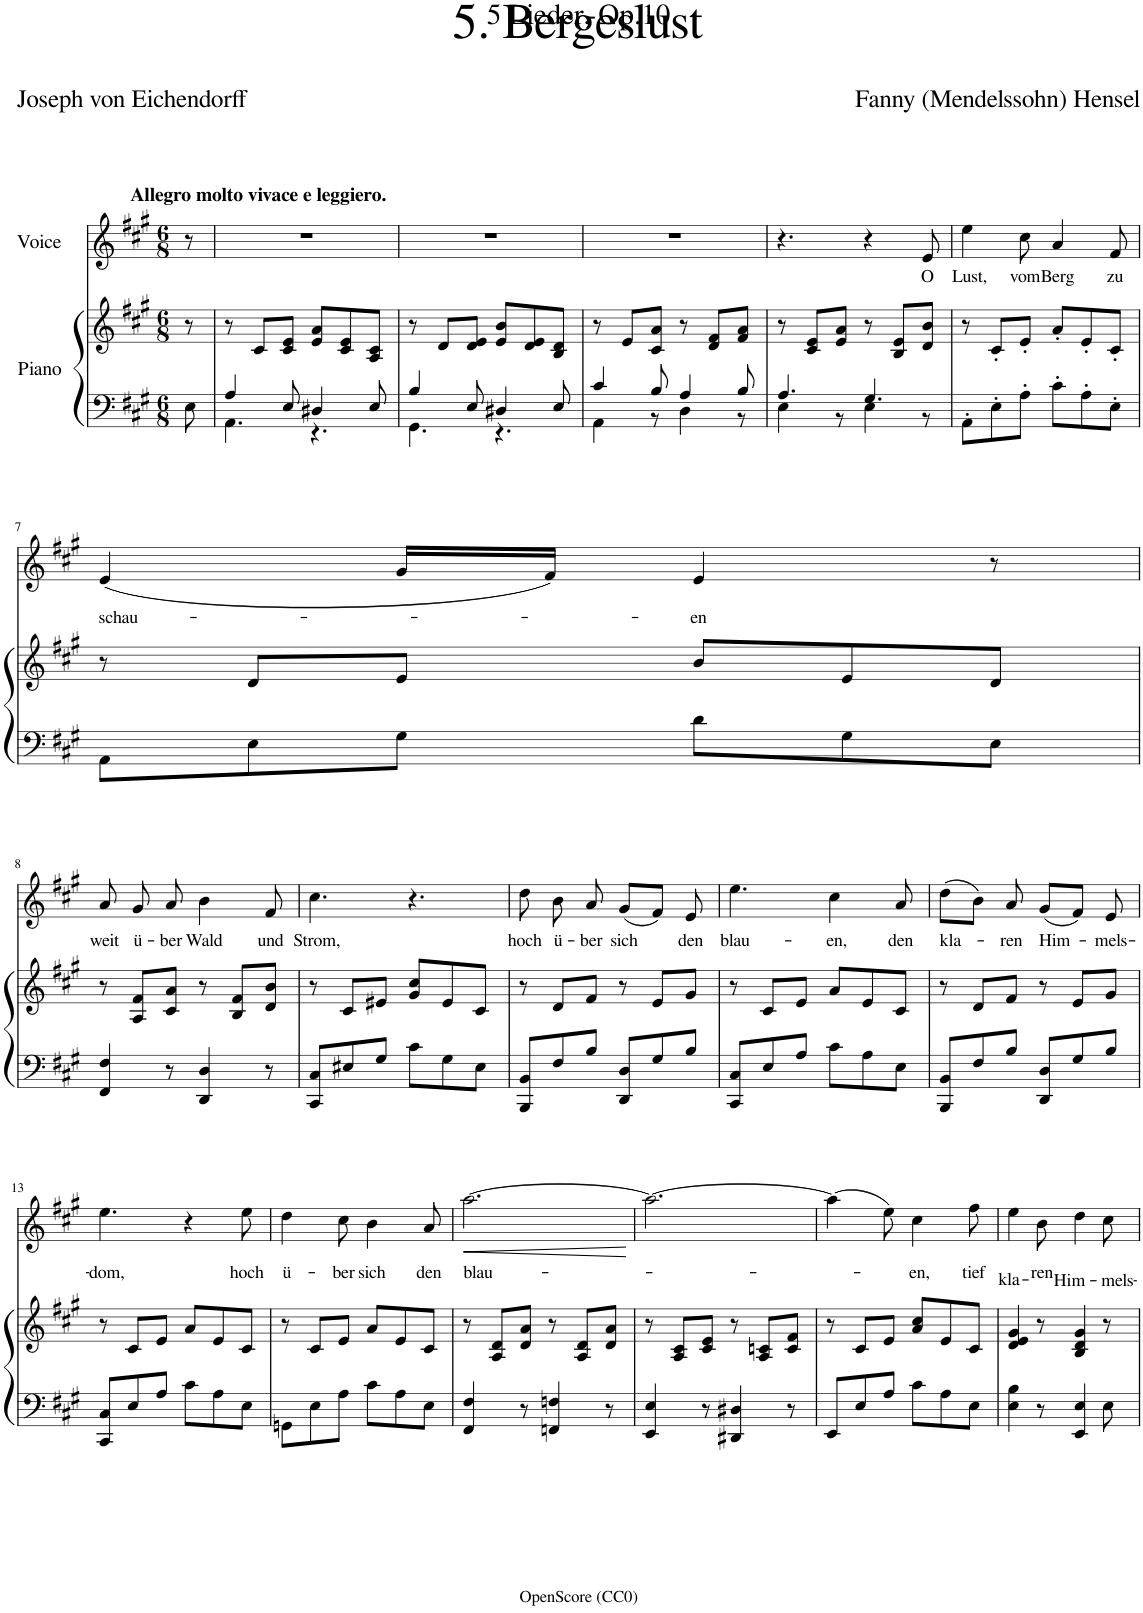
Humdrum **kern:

**kern	**kern	**kern	**text	**dynam
*part2	*part2	*part1	*part1	*part1
*staff3	*staff2	*staff1	*staff1	*staff1
*I"Piano	*	*I"Voice	*	*
*I'Pno	*	*	*	*
*clefF4	*clefG2	*clefG2	*	*
*k[f#c#g#]	*k[f#c#g#]	*k[f#c#g#]	*	*
*M6/8	*M6/8	*M6/8	*	*
=1	=1	=1	=1	=1
!	!	!LO:TX:a:B:t=Allegro molto vivace e leggiero.	!	!
8E\	8r	8r	.	.
=2	=2	=2	=2	=2
*^	*	*	*	*
4A/	4.AA\	8r	2.r	.	.
.	.	8c#/L	.	.	.
8E/	.	8c#/ 8e/J	.	.	.
4D#X/	4.r	8e/ 8a/L	.	.	.
.	.	8c#/ 8e/	.	.	.
8E/	.	8A/ 8c#/J	.	.	.
=3	=3	=3	=3	=3	=3
4B/	4.GG#\	8r	2.r	.	.
.	.	8d/L	.	.	.
8E/	.	8d/ 8e/J	.	.	.
4D#X/	4.r	8e/ 8b/L	.	.	.
.	.	8d/ 8e/	.	.	.
8E/	.	8B/ 8d/J	.	.	.
=4	=4	=4	=4	=4	=4
4c#/	4AA\	8r	2.r	.	.
.	.	8e/L	.	.	.
8B/	8r	8c#/ 8a/J	.	.	.
4A/	4D\	8r	.	.	.
.	.	8d/ 8f#/L	.	.	.
8B/	8r	8f#/ 8a/J	.	.	.
=5	=5	=5	=5	=5	=5
4.A/	4E\	8r	4.r	.	.
.	.	8c#/ 8e/L	.	.	.
.	8r	8e/ 8a/J	.	.	.
4.G#/	4E\	8r	4r	.	.
.	.	8B/ 8e/L	.	.	.
!	!	!	!	!LO:LY:b	!
.	8r	8d/ 8b/J	8e/	O	.
=6	=6	=6	=6	=6	=6
!	!	!	!	!LO:LY:b	!
*v	*v	*	*	*	*
8AA'\L	8r	4ee\	Lust,	.
8E'\	8c#'/L	.	.	.
!	!	!	!LO:LY:b	!
8A'\J	8e'/J	8cc#\	vom	.
!	!	!	!LO:LY:b	!
8c#'\L	8a'/L	4a/	Berg	.
8A'\	8e'/	.	.	.
!	!	!	!LO:LY:b	!
8E'\J	8c#'/J	8f#/	zu	.
!!LO:LB:g=z
=7	=7	=7	=7	=7
!	!	!	!LO:LY:b	!
8AA\L	8r	(4e/	schau-	.
8E\	8d/L	.	.	.
8G#\J	8e/J	16g#/LL	.	.
.	.	16f#/JJ)	.	.
!	!	!	!LO:LY:b	!
8d\L	8b/L	4e/	-en	.
8G#\	8e/	.	.	.
8E\J	8d/J	8r	.	.
!!LO:LB:g=z
=8	=8	=8	=8	=8
!	!	!	!LO:LY:b	!
4FF#/ 4F#/	8r	8a/	weit	.
!	!	!	!LO:LY:b	!
.	8A/ 8f#/L	8g#/	ü-	.
!	!	!	!LO:LY:b	!
8r	8c#/ 8a/J	8a/	-ber	.
!	!	!	!LO:LY:b	!
4DD/ 4D/	8r	4b\	Wald	.
.	8B/ 8f#/L	.	.	.
!	!	!	!LO:LY:b	!
8r	8d/ 8b/J	8f#/	und	.
=9	=9	=9	=9	=9
!	!	!	!LO:LY:b	!
8CC#/ 8C#/L	8r	4.cc#\	Strom,	.
8E#X/	8c#/L	.	.	.
8G#/J	8e#X/J	.	.	.
8c#\L	8g#/ 8cc#/L	4.r	.	.
8G#\	8e#/	.	.	.
8E#\J	8c#/J	.	.	.
=10	=10	=10	=10	=10
!	!	!	!LO:LY:b	!
8BBB/ 8BB/L	8r	8dd\	hoch	.
!	!	!	!LO:LY:b	!
8F#/	8d/L	8b\	ü-	.
!	!	!	!LO:LY:b	!
8B/J	8f#/J	8a/	-ber	.
!	!	!	!LO:LY:b	!
8DD/ 8D/L	8r	(8g#/L	sich	.
8G#/	8e/L	8f#/J)	.	.
!	!	!	!LO:LY:b	!
8B/J	8g#/J	8e/	den	.
=11	=11	=11	=11	=11
!	!	!	!LO:LY:b	!
8CC#/ 8C#/L	8r	4.ee\	blau-	.
8E/	8c#/L	.	.	.
8A/J	8e/J	.	.	.
!	!	!	!LO:LY:b	!
8c#\L	8a/L	4cc#\	-en,	.
8A\	8e/	.	.	.
!	!	!	!LO:LY:b	!
8E\J	8c#/J	8a/	den	.
=12	=12	=12	=12	=12
!	!	!	!LO:LY:b	!
8BBB/ 8BB/L	8r	(8dd\L	kla-	.
8F#/	8d/L	8b\J)	.	.
!	!	!	!LO:LY:b	!
8B/J	8f#/J	8a/	-ren	.
!	!	!	!LO:LY:b	!
8DD/ 8D/L	8r	(8g#/L	Him-	.
8G#/	8e/L	8f#/J)	.	.
!	!	!	!LO:LY:b	!
8B/J	8g#/J	8e/	mels-	.
!!LO:LB:g=z
=13	=13	=13	=13	=13
!	!	!	!LO:LY:b	!
8CC#/ 8C#/L	8r	4.ee\	-dom,	.
8E/	8c#/L	.	.	.
8A/J	8e/J	.	.	.
8c#\L	8a/L	4r	.	.
8A\	8e/	.	.	.
!	!	!	!LO:LY:b	!
8E\J	8c#/J	8ee\	hoch	.
=14	=14	=14	=14	=14
!	!	!	!LO:LY:b	!
8GGn\L	8r	4dd\	ü-	.
8E\	8c#/L	.	.	.
!	!	!	!LO:LY:b	!
8A\J	8e/J	8cc#\	-ber	.
!	!	!	!LO:LY:b	!
8c#\L	8a/L	4b\	sich	.
8A\	8e/	.	.	.
!	!	!	!LO:LY:b	!
8E\J	8c#/J	8a/	den	.
=15	=15	=15	=15	=15
!	!	!	!LO:LY:b	!LO:HP:b
4FF#/ 4F#/	8r	[2.aa\	blau-	<
.	8A/ 8d/L	.	.	.
8r	8d/ 8a/J	.	.	.
4FFn/ 4Fn/	8r	.	.	.
.	8A/ 8d/L	.	.	.
8r	8d/ 8a/J	.	.	.
.	.	.	.	[
=16	=16	=16	=16	=16
4EE/ 4E/	8r	2.aa\_	.	.
.	8A/ 8c#/L	.	.	.
8r	8c#/ 8e/J	.	.	.
4DD#X/ 4D#X/	8r	.	.	.
.	8A/ 8cn/L	.	.	.
8r	8c/ 8f#/J	.	.	.
=17	=17	=17	=17	=17
8EE/L	8r	(4aa\]	.	.
8E/	8c#/L	.	.	.
8A/J	8e/J	8ee\)	.	.
!	!	!	!LO:LY:b	!
8c#\L	8a/ 8cc#/L	4cc#\	-en,	.
8A\	8e/	.	.	.
!	!	!	!LO:LY:b	!
8E\J	8c#/J	8ff#\	tief	.
=18	=18	=18	=18	=18
!	!	!	!LO:LY:b	!
4E\ 4B\	4d/ 4e/ 4g#/	4ee\	kla-	.
!	!	!	!LO:LY:b	!
8r	8r	8b\	-ren	.
!	!	!	!LO:LY:b	!
4EE/ 4E/	4B/ 4d/ 4g#/	4dd\	Him-	.
!	!	!	!LO:LY:b	!
8E\	8r	8cc#\	-mels-	.
=	=	=	=	=
*-	*-	*-	*-	*-
